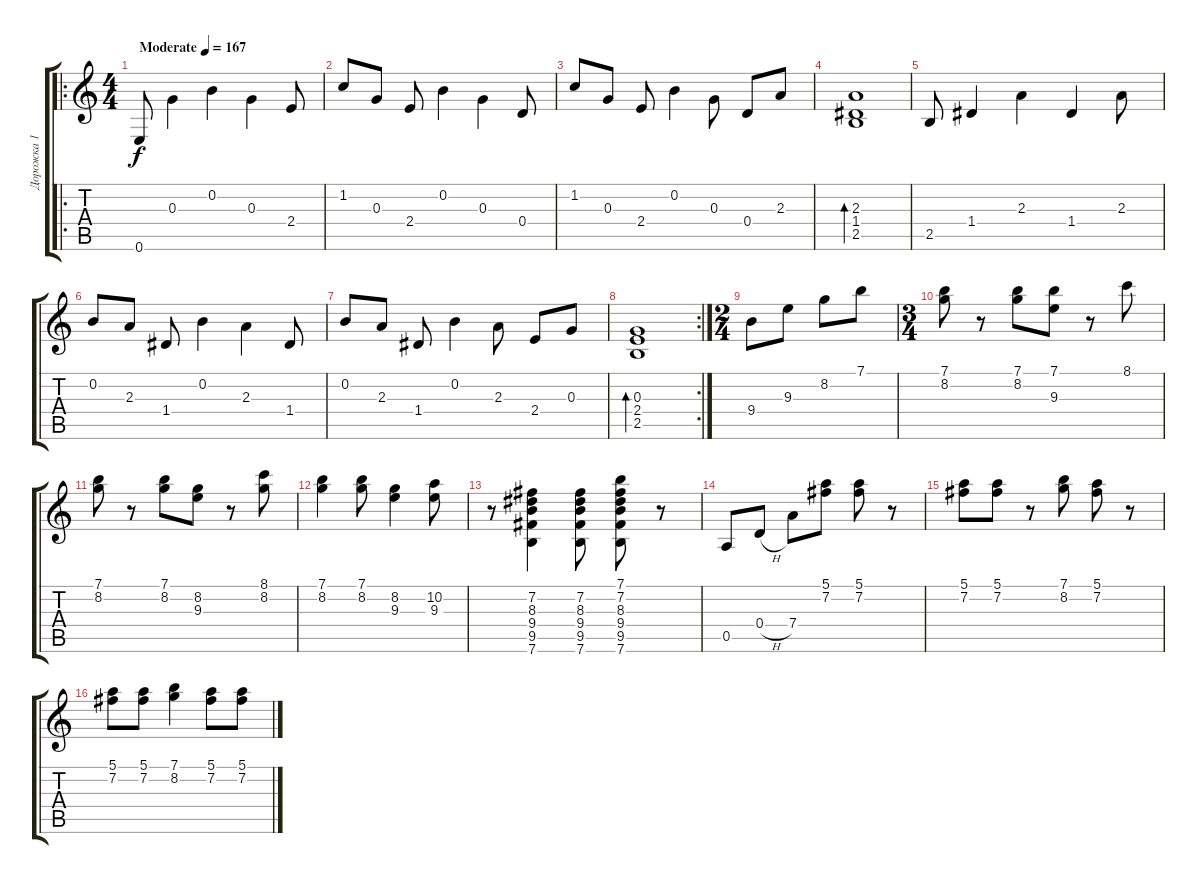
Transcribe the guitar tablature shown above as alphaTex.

\track ("Дорожка 1" "Дорожка 1") {instrument acousticguitarsteel}
\staff {score tabs}
\tuning (E4 B3 G3 D3 A2 E2) {hide}
\ro
\ts (4 4)
\tempo (167 "Moderate")
\clef g2
\ks c
0.6.8{dy f instrument acousticguitarsteel} 0.3.4{beam Down} 0.2.4 0.3.4{beam Down} 2.4.8 |
1.2.8 0.3.8 2.4.8 0.2.4 0.3.4{beam Down} 0.4.8{beam Up} |
1.2.8 0.3.8 2.4.8 0.2.4 0.3.8{beam Down} 0.4.8 2.3.8 |
(2.3 1.4 2.5).1{bd 480} |
2.5.8 1.4.4 2.3.4{beam Down} 1.4.4 2.3.8{beam Down} |
0.2.8 2.3.8 1.4.8 0.2.4 2.3.4{beam Down} 1.4.8 |
0.2.8 2.3.8 1.4.8 0.2.4 2.3.8{beam Down} 2.4.8 0.3.8 |
\rc 2
(0.3 2.4 2.5).1{bd 480} |
\ts (2 4)
9.4.8 9.3.8 8.2.8 7.1.8 |
\ts (3 4)
(7.1 8.2).8 r.8 (7.1 8.2).8 (7.1 9.3).8 r.8 8.1.8 |
(7.1 8.2).8 r.8 (7.1 8.2).8 (8.2 9.3).8 r.8 (8.1 8.2).8 |
(7.1 8.2).4 (7.1 8.2).8 (8.2 9.3).4 (10.2 9.3).8 |
r.8 (7.2 8.3 9.4 9.5 7.6).4{beam Down} (7.2 8.3 9.4 9.5 7.6).8{beam Down} (7.1 7.2 8.3 9.4 9.5 7.6).8 r.8 |
0.5.8{beam Up} 0.4{h}.8{beam Up} 7.4.8 (5.1 7.2).8 (5.1 7.2).8 r.8 |
(5.1 7.2).8 (5.1 7.2).8 r.8 (7.1 8.2).8 (5.1 7.2).8 r.8 |
(5.1 7.2).8 (5.1 7.2).8 (7.1 8.2).4 (5.1 7.2).8 (5.1 7.2).8
